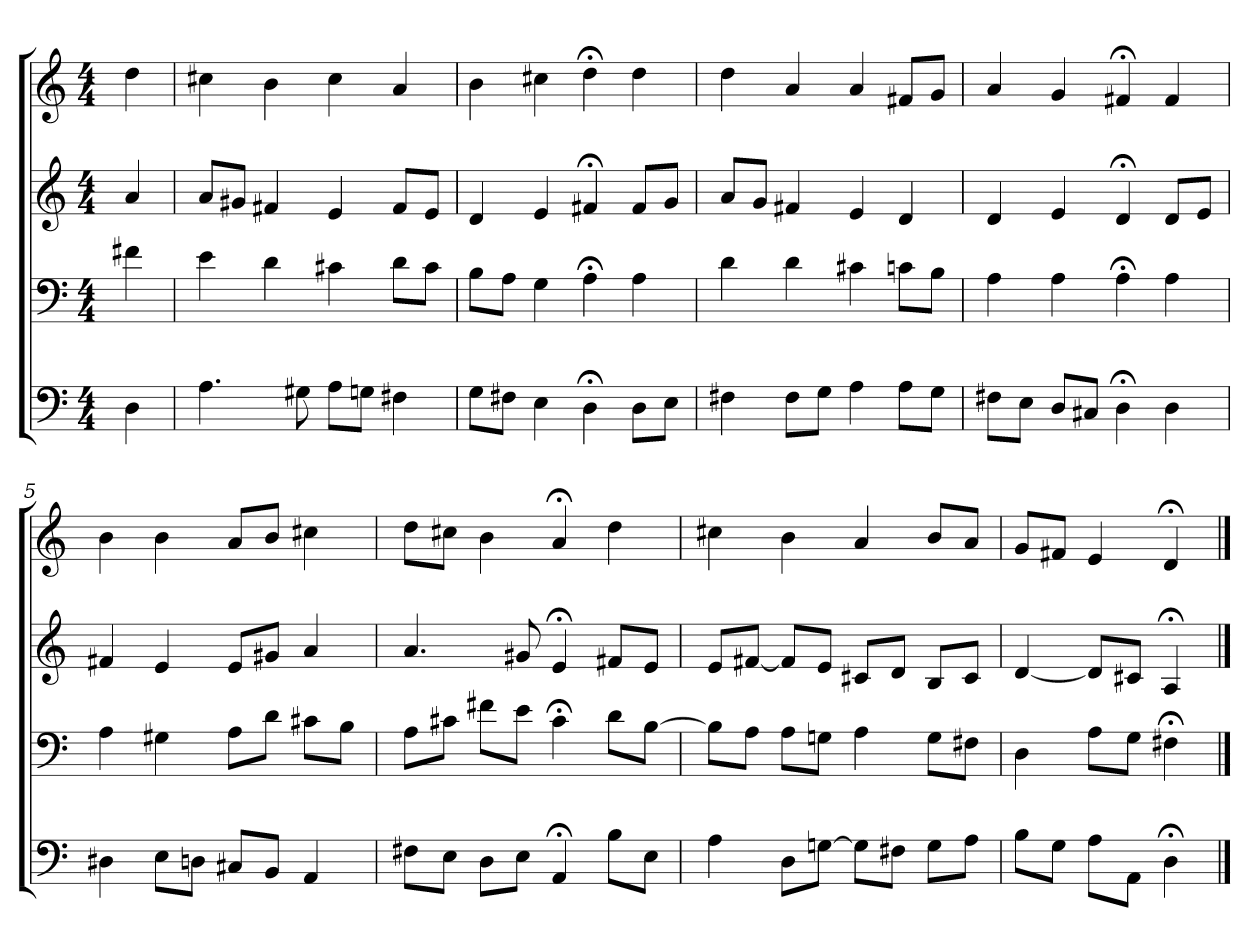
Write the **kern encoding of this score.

**kern	**kern	**kern	**kern
*part4	*part3	*part2	*part1
*staff4	*staff3	*staff2	*staff1
*M4/4	*M4/4	*M4/4	*M4/4
=	=	=	=
4D	4f#X	4a	4dd
=1	=1	=1	=1
4.A	4e	8aL	4cc#X
.	.	8g#XJ	.
.	4d	4f#X	4b
8G#X	.	.	.
8AL	4c#X	4e	4cc#
8GnJ	.	.	.
4F#X	8dL	8f#L	4a
.	8c#J	8eJ	.
=2	=2	=2	=2
8GL	8BL	4d	4b
8F#XJ	8AJ	.	.
4E	4G	4e	4cc#X
4D;<	4A;<	4f#X;<	4dd;<
8DL	4A	8f#L	4dd
8EJ	.	8gJ	.
=3	=3	=3	=3
4F#X	4d	8aL	4dd
.	.	8gJ	.
8F#L	4d	4f#X	4a
8GJ	.	.	.
4A	4c#X	4e	4a
8AL	8cnL	4d	8f#XL
8GJ	8BJ	.	8gJ
=4	=4	=4	=4
8F#XL	4A	4d	4a
8EJ	.	.	.
8DL	4A	4e	4g
8C#XJ	.	.	.
4D;<	4A;<	4d;<	4f#X;<
4D	4A	8dL	4f#
.	.	8eJ	.
=5	=5	=5	=5
4D#X	4A	4f#X	4b
8EL	4G#X	4e	4b
8DnJ	.	.	.
8C#XL	8AL	8eL	8aL
8BBJ	8dJ	8g#XJ	8bJ
4AA	8c#XL	4a	4cc#X
.	8BJ	.	.
=6	=6	=6	=6
8F#XL	8AL	4.a	8ddL
8EJ	8c#XJ	.	8cc#XJ
8DL	8f#XL	.	4b
8EJ	8eJ	8g#X	.
4AA;<	4c#;<	4e;<	4a;<
8BL	8dL	8f#XL	4dd
8EJ	[8BJ	8eJ	.
=7	=7	=7	=7
4A	8BL]	8eL	4cc#X
.	8AJ	[8f#XJ	.
8DL	8AL	8f#L]	4b
[8GnJ	8GnJ	8eJ	.
8GL]	4A	8c#XL	4a
8F#XJ	.	8dJ	.
8GL	8GL	8BL	8bL
8AJ	8F#XJ	8c#J	8aJ
=8	=8	=8	=8
8BL	4D	[4d	8gL
8GJ	.	.	8f#XJ
8AL	8AL	8dL]	4e
8AAJ	8GJ	8c#XJ	.
4D;<	4F#X;<	4A;<	4d;<
==	==	==	==
*-	*-	*-	*-
